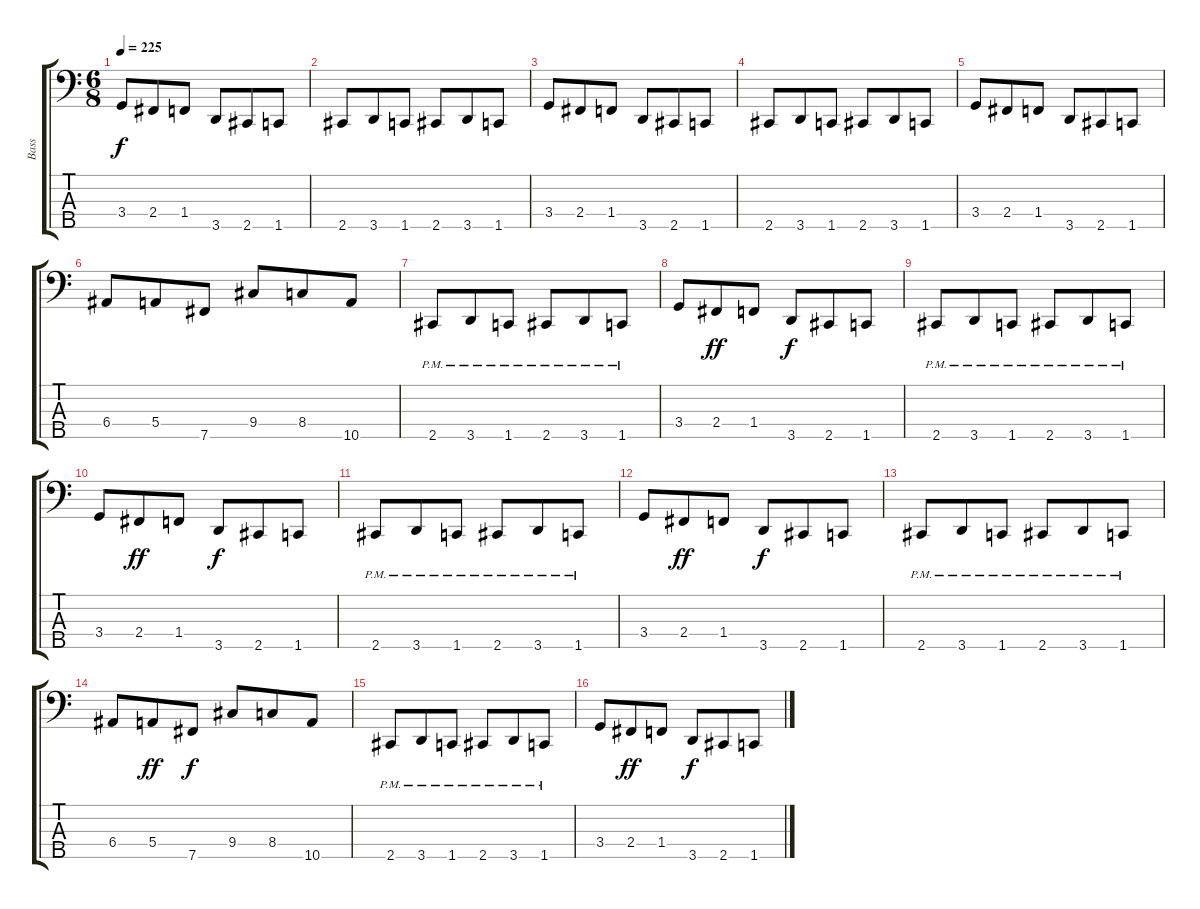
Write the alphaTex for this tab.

\track ("Bass" "Bass") {instrument electricbasspick}
\staff {score tabs}
\tuning (G2 D2 A1 E1 B0) {hide}
\ts (6 8)
\tempo 225
\clef f4
\ks c
3.4.8{dy f} 2.4.8 1.4.8 3.5.8 2.5.8 1.5.8 |
2.5.8 3.5.8 1.5.8 2.5.8 3.5.8 1.5.8 |
3.4.8 2.4.8 1.4.8 3.5.8 2.5.8 1.5.8 |
2.5.8 3.5.8 1.5.8 2.5.8 3.5.8 1.5.8 |
3.4.8 2.4.8 1.4.8 3.5.8 2.5.8 1.5.8 |
6.4.8 5.4.8 7.5.8 9.4.8 8.4.8 10.5.8 |
2.5{pm}.8 3.5{pm}.8 1.5{pm}.8 2.5{pm}.8 3.5{pm}.8 1.5{pm}.8 |
3.4.8 2.4.8{dy ff} 1.4.8 3.5.8{dy f} 2.5.8 1.5.8 |
2.5{pm}.8 3.5{pm}.8 1.5{pm}.8 2.5{pm}.8 3.5{pm}.8 1.5{pm}.8 |
3.4.8 2.4.8{dy ff} 1.4.8 3.5.8{dy f} 2.5.8 1.5.8 |
2.5{pm}.8 3.5{pm}.8 1.5{pm}.8 2.5{pm}.8 3.5{pm}.8 1.5{pm}.8 |
3.4.8 2.4.8{dy ff} 1.4.8 3.5.8{dy f} 2.5.8 1.5.8 |
2.5{pm}.8 3.5{pm}.8 1.5{pm}.8 2.5{pm}.8 3.5{pm}.8 1.5{pm}.8 |
6.4.8 5.4.8{dy ff} 7.5.8{dy f} 9.4.8 8.4.8 10.5.8 |
2.5{pm}.8 3.5{pm}.8 1.5{pm}.8 2.5{pm}.8 3.5{pm}.8 1.5{pm}.8 |
3.4.8 2.4.8{dy ff} 1.4.8 3.5.8{dy f} 2.5.8 1.5.8
